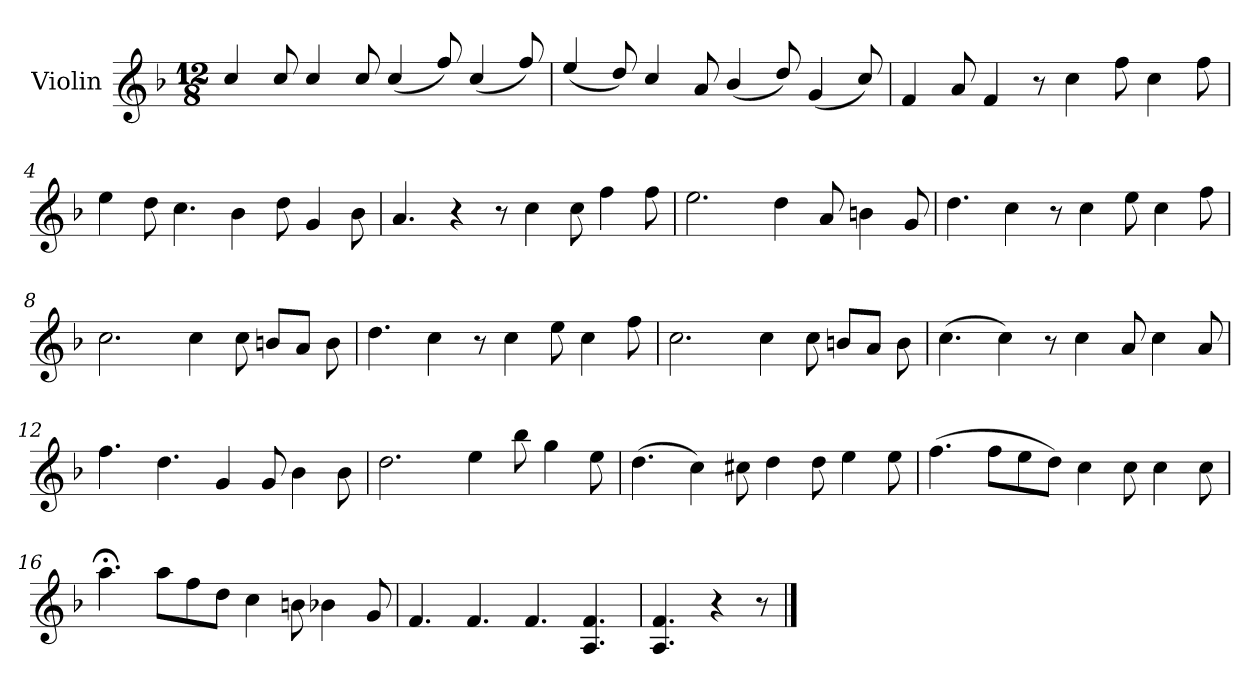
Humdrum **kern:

**kern	**dynam
*part1	*part1
*staff1	*staff1
*I"Violin	*
*I'Vln.	*
*clefG2	*
*k[b-]	*
*M12/8	*
=1	=1
4cc/	Andante
8cc/	.
4cc/	.
8cc/	.
(4cc/	.
8ff/)	.
(4cc/	.
8ff/)	.
=2	=2
(4ee/	.
8dd/)	.
4cc/	.
8a/	.
(4b-/	.
8dd/)	.
(4g/	.
8cc/)	.
=3	=3
4f	.
8a	.
4f	.
8r	.
4cc	.
8ff	.
4cc	.
8ff	.
!!LO:LB:g=z
=4	=4
4ee	.
8dd	.
4.cc	.
4b-	.
8dd	.
4g	.
8b-	.
=5	=5
4.a	.
4r	.
8r	.
4cc	.
8cc	.
4ff	.
8ff	.
=6	=6
2.ee	.
4dd	.
8a	.
4bn	.
8g	.
=7	=7
4.dd	.
4cc	.
8r	.
4cc	.
8ee	.
4cc	.
8ff	.
!!LO:LB:g=z
=8	=8
2.cc	.
4cc	.
8cc	.
8bnL	.
8aJ	.
8b	.
=9	=9
4.dd	.
4cc	.
8r	.
4cc	.
8ee	.
4cc	.
8ff	.
=10	=10
2.cc	.
4cc	.
8cc	.
8bnL	.
8aJ	.
8b	.
=11	=11
(4.cc	.
4cc)	.
8r	.
4cc	.
8a	.
4cc	.
8a	.
!!LO:LB:g=z
=12	=12
4.ff	.
4.dd	.
4g	.
8g	.
4b-	.
8b-	.
=13	=13
2.dd	.
4ee	.
8bb-	.
4gg	.
8ee	.
=14	=14
(4.dd	.
4cc)	.
8cc#X	.
4dd	.
8dd	.
4ee	.
8ee	.
=15	=15
(4.ff	.
8ffL	.
8ee	.
8ddJ)	.
4cc	.
8cc	.
4cc	.
8cc	.
!!LO:LB:g=z
=16	=16
4.aa;<	.
8aaL	.
8ff	.
8ddJ	.
4cc	.
8bn	.
4b-X	.
8g	.
=17	=17
4.f	.
(4.f	.
(4.f	.
4.A 4.f	.
=18	=18
4.A 4.f	.
4r	.
8r	.
==	==
*-	*-
